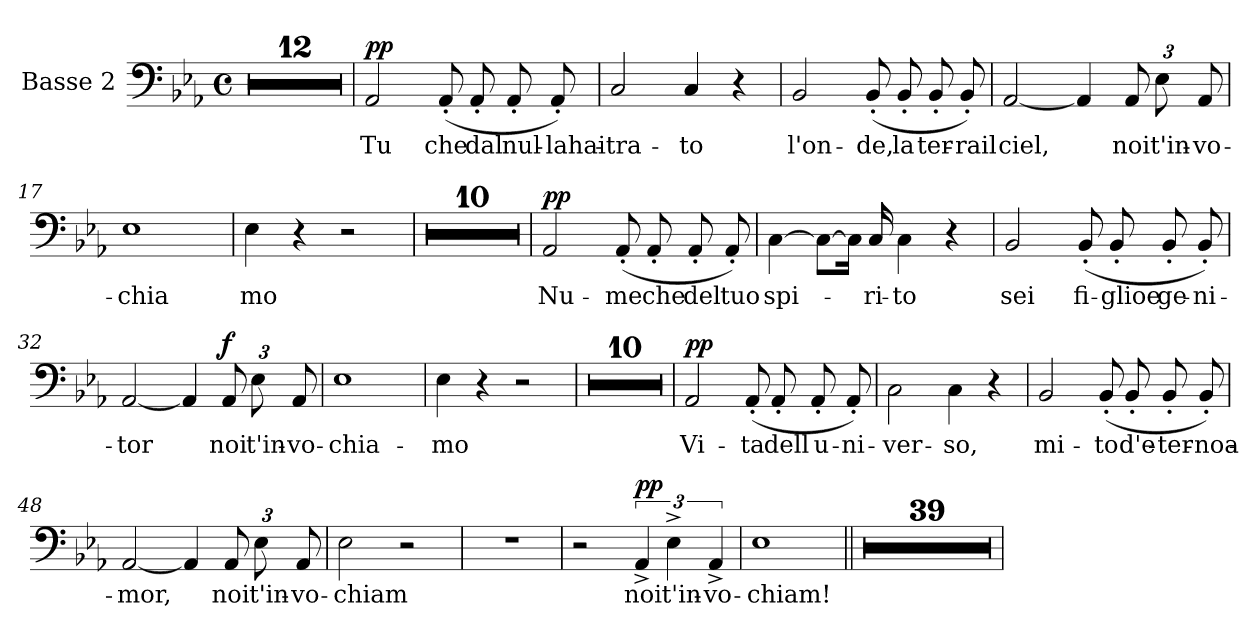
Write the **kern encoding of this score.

**kern	**text	**dynam
*part1	*part1	*part1
*staff1	*staff1	*staff1
*I"Basse 2	*	*
*I'B2	*	*
*clefF4	*	*
*k[b-e-a-]	*	*
*M4/4	*	*
*met(c)	*	*
=1	=1	=1
1r	.	.
=2	=2	=2
1r	.	.
=3	=3	=3
1r	.	.
=4	=4	=4
1r	.	.
!!LO:LB:g=z
=5	=5	=5
1r	.	.
=6	=6	=6
1r	.	.
=7	=7	=7
1r	.	.
=8	=8	=8
1r	.	.
!!LO:LB:g=z
=9	=9	=9
1r	.	.
=10	=10	=10
1r	.	.
=11	=11	=11
1r	.	.
=12	=12	=12
1r	.	.
!!LO:PB:g=z
=13	=13	=13
!	!LO:LY:b:color=#0055FF	!LO:DY:a
2AA-/	Tu	pp
!	!LO:LY:b:color=#0055FF	!
(>8AA-'/	che	.
!	!LO:LY:b:color=#0055FF	!
8AA-'/	dal	.
!	!LO:LY:b:color=#0055FF	!
8AA-'/	nul-	.
!	!LO:LY:b:color=#0055FF	!
8AA-'/)	-lahai-	.
=14	=14	=14
!	!LO:LY:b:color=#0055FF	!
2C/	-tra-	.
!	!LO:LY:b:color=#0055FF	!
4C/	-to	.
4r	.	.
=15	=15	=15
!	!LO:LY:b:color=#0055FF	!
2BB-/	l'on-	.
!	!LO:LY:b:color=#0055FF	!
(>8BB-'/	-de,	.
!	!LO:LY:b:color=#0055FF	!
8BB-'/	la	.
!	!LO:LY:b:color=#0055FF	!
8BB-'/	ter-	.
!	!LO:LY:b:color=#0055FF	!
8BB-'/)	-rail	.
=16	=16	=16
!	!LO:LY:b:color=#0055FF	!
[2AA-/	ciel,	.
4AA-/]	.	.
*Xbrackettup	*	*
!	!LO:LY:b:color=#0055FF	!
12AA-/	noi	.
!	!LO:LY:b:color=#0055FF	!
12E-\	t'in-	.
!	!LO:LY:b:color=#0055FF	!
12AA-/	-vo-	.
=17	=17	=17
!	!LO:LY:b:color=#0055FF	!
1E-	-chia	.
!!LO:LB:g=z
=18	=18	=18
!	!LO:LY:b:color=#0055FF	!
4E-\	mo	.
4r	.	.
2r	.	.
=19	=19	=19
1r	.	.
=20	=20	=20
1r	.	.
=21	=21	=21
1r	.	.
!!LO:PB:g=z
=22	=22	=22
1r	.	.
=23	=23	=23
1r	.	.
=24	=24	=24
1r	.	.
!!LO:LB:g=z
=25	=25	=25
1r	.	.
=26	=26	=26
1r	.	.
=27	=27	=27
1r	.	.
=28	=28	=28
1r	.	.
!!LO:LB:g=z
=29	=29	=29
!	!LO:LY:b:color=#0055FF	!LO:DY:a
2AA-/	Nu-	pp
!	!LO:LY:b:color=#0055FF	!
(>8AA-'/	-me	.
!	!LO:LY:b:color=#0055FF	!
8AA-'/	che	.
!	!LO:LY:b:color=#0055FF	!
8AA-'/	del	.
!	!LO:LY:b:color=#0055FF	!
8AA-'/)	tuo	.
=30	=30	=30
!	!LO:LY:b:color=#0055FF	!
[4C\	spi-	.
8C\L_	.	.
16C\Jk]	.	.
!	!LO:LY:b:color=#0055FF	!
16C/	-ri-	.
!	!LO:LY:b:color=#0055FF	!
4C\	-to	.
4r	.	.
=31	=31	=31
!	!LO:LY:b:color=#0055FF	!
2BB-/	sei	.
!	!LO:LY:b:color=#0055FF	!
(>8BB-'/	fi-	.
!	!LO:LY:b:color=#0055FF	!
8BB-'/	-glioe	.
!	!LO:LY:b:color=#0055FF	!
8BB-'/	ge-	.
!	!LO:LY:b:color=#0055FF	!
8BB-'/)	-ni-	.
=32	=32	=32
!	!LO:LY:b:color=#0055FF	!
[2AA-/	-tor	.
4AA-/]	.	.
!	!LO:LY:b:color=#0055FF	!LO:DY:a
12AA-/	noi	f
!	!LO:LY:b:color=#0055FF	!
12E-\	t'in-	.
!	!LO:LY:b:color=#0055FF	!
12AA-/	-vo-	.
=33	=33	=33
!	!LO:LY:b:color=#0055FF	!
1E-	-chia-	.
!!LO:PB:g=z
=34	=34	=34
!	!LO:LY:b:color=#0055FF	!
4E-\	-mo	.
4r	.	.
2r	.	.
=35	=35	=35
1r	.	.
=36	=36	=36
1r	.	.
=37	=37	=37
1r	.	.
!!LO:LB:g=z
=38	=38	=38
1r	.	.
=39	=39	=39
1r	.	.
=40	=40	=40
1r	.	.
!!LO:LB:g=z
=41	=41	=41
1r	.	.
=42	=42	=42
1r	.	.
=43	=43	=43
1r	.	.
=44	=44	=44
1r	.	.
!!LO:PB:g=z
=45	=45	=45
!	!LO:LY:b:color=#0055FF	!LO:DY:a
2AA-/	Vi-	pp
!	!LO:LY:b:color=#0055FF	!
(>8AA-'/	-ta	.
!	!LO:LY:b:color=#0055FF	!
8AA-'/	dell	.
!	!LO:LY:b:color=#0055FF	!
8AA-'/	u-	.
!	!LO:LY:b:color=#0055FF	!
8AA-'/)	-ni-	.
=46	=46	=46
!	!LO:LY:b:color=#0055FF	!
2C\	-ver-	.
!	!LO:LY:b:color=#0055FF	!
4C\	-so,	.
4r	.	.
=47	=47	=47
!	!LO:LY:b:color=#0055FF	!
2BB-/	mi-	.
!	!LO:LY:b:color=#0055FF	!
(>8BB-'/	-to	.
!	!LO:LY:b:color=#0055FF	!
8BB-'/	d'e-	.
!	!LO:LY:b:color=#0055FF	!
8BB-'/	-ter-	.
!	!LO:LY:b:color=#0055FF	!
8BB-'/)	-noa-	.
=48	=48	=48
!	!LO:LY:b:color=#0055FF	!
[2AA-/	-mor,	.
4AA-/]	.	.
!	!LO:LY:b:color=#0055FF	!
12AA-/	noi	.
!	!LO:LY:b:color=#0055FF	!
12E-\	t'in-	.
!	!LO:LY:b:color=#0055FF	!
12AA-/	-vo-	.
!!LO:LB:g=z
=49	=49	=49
!	!LO:LY:b:color=#0055FF	!
2E-\	-chiam	.
2r	.	.
=50	=50	=50
1r	.	.
=51	=51	=51
2r	.	.
*brackettup	*	*
!	!LO:LY:b:color=#0055FF	!LO:DY:a
6AA-^/	noi	pp
!	!LO:LY:b:color=#0055FF	!
6E-^\	t'in-	.
!	!LO:LY:b:color=#0055FF	!
6AA-^/	-vo-	.
=52	=52	=52
!	!LO:LY:b:color=#0055FF	!
1E-	-chiam!	.
!!LO:PB:g=z
=53||	=53||	=53||
1r	.	.
=54	=54	=54
1r	.	.
=55	=55	=55
1r	.	.
=56	=56	=56
1r	.	.
!!LO:LB:g=z
=57	=57	=57
1r	.	.
=58	=58	=58
1r	.	.
=59	=59	=59
1r	.	.
=60	=60	=60
1r	.	.
!!LO:LB:g=z
=61	=61	=61
1r	.	.
=62	=62	=62
1r	.	.
=63	=63	=63
1r	.	.
!!LO:LB:g=z
=64	=64	=64
1r	.	.
=65	=65	=65
1r	.	.
=66	=66	=66
1r	.	.
=67	=67	=67
1r	.	.
!!LO:LB:g=z
=68	=68	=68
1r	.	.
=69	=69	=69
1r	.	.
=70	=70	=70
1r	.	.
=71	=71	=71
1r	.	.
=72	=72	=72
1r	.	.
!!LO:PB:g=z
=73	=73	=73
1r	.	.
=74	=74	=74
1r	.	.
=75	=75	=75
1r	.	.
=76	=76	=76
1r	.	.
!!LO:LB:g=z
=77	=77	=77
1r	.	.
=78	=78	=78
1r	.	.
=79	=79	=79
1r	.	.
!!LO:LB:g=z
=80	=80	=80
1r	.	.
=81	=81	=81
1r	.	.
=82	=82	=82
1r	.	.
=83	=83	=83
1r	.	.
!!LO:LB:g=z
=84	=84	=84
1r	.	.
=85	=85	=85
1r	.	.
=86	=86	=86
1r	.	.
!!LO:LB:g=z
=87	=87	=87
1r	.	.
=88	=88	=88
1r	.	.
=89	=89	=89
1r	.	.
!!LO:LB:g=z
=90	=90	=90
1r	.	.
=91	=91	=91
1r	.	.
=	=	=
*-	*-	*-
